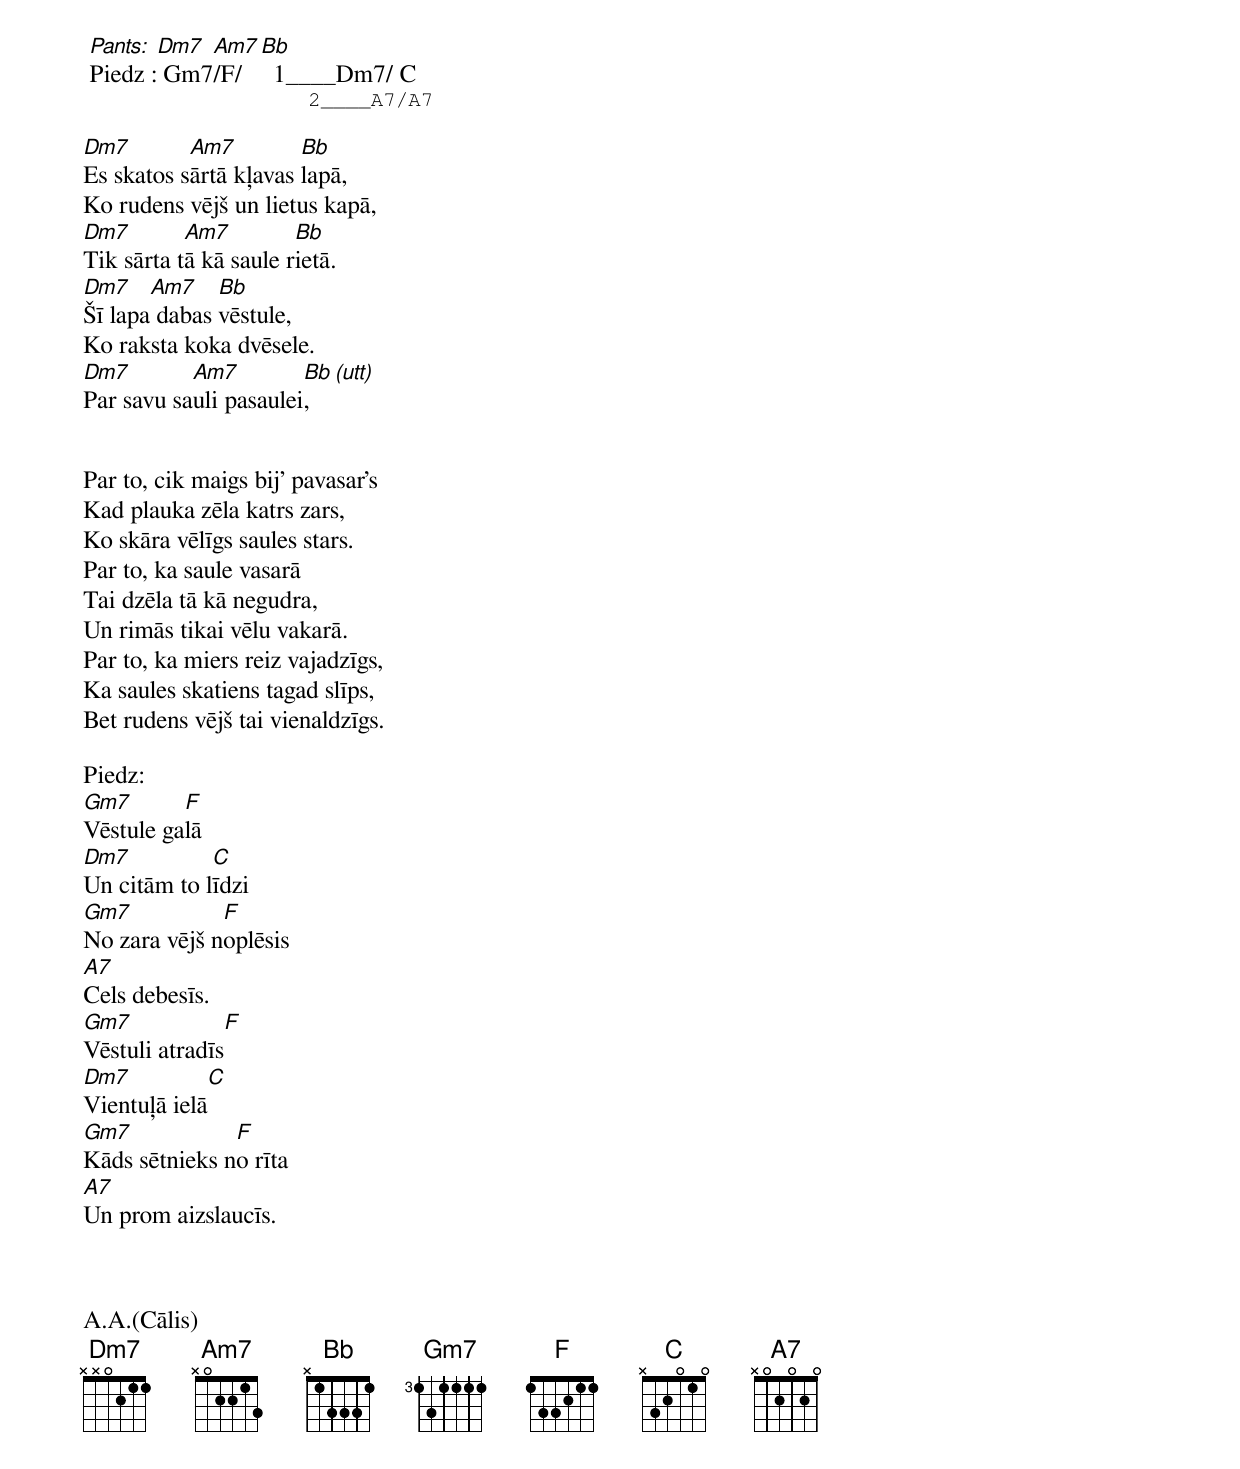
 Pants: Dm7 Am7 Bbmaj
 Piedz : Gm7/F/   1____Dm7/ C
                  2____A7/A7

Dm7        Am7         Bbmaj
Es skatos sārtā kļavas lapā,
Ko rudens vējš un lietus kapā,
Dm7        Am7         Bbmaj
Tik sārta tā kā saule rietā.
Dm7    Am7    Bbmaj
Šī lapa dabas vēstule,
Ko raksta koka dvēsele.
Dm7        Am7         Bbmaj (utt)
Par savu sauli pasaulei,


Par to, cik maigs bij' pavasar's
Kad plauka zēla katrs zars,
Ko skāra vēlīgs saules stars.
Par to, ka saule vasarā
Tai dzēla tā kā negudra,
Un rimās tikai vēlu vakarā.
Par to, ka miers reiz vajadzīgs,
Ka saules skatiens tagad slīps,
Bet rudens vējš tai vienaldzīgs.

Piedz:
Gm7       F
Vēstule galā
Dm7          C
Un citām to līdzi
Gm7           F
No zara vējš noplēsis
A7
Cels debesīs.
Gm7            F
Vēstuli atradīs
Dm7          C
Vientuļā ielā
Gm7            F
Kāds sētnieks no rīta
A7
Un prom aizslaucīs.



A.A.(Cālis)
